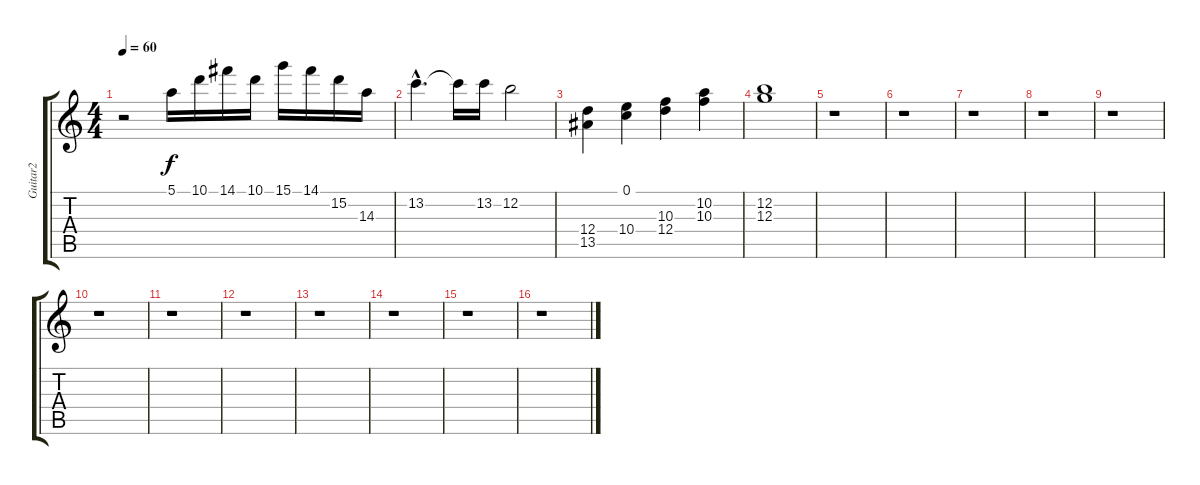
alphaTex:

\track ("Guitar2" "Guitar2") {instrument distortionguitar}
\staff {score tabs}
\tuning (E4 B3 G3 D3 A2 E2) {hide}
\ts (4 4)
\tempo 60
\clef g2
\ks c
r.2{dy f} 5.1.16 10.1.16 14.1.16 10.1.16 15.1.16 14.1.16 15.2.16 14.3.16 |
13.2{hac}.4{d} 13.2{t}.16 13.2.16 12.2.2 |
(12.4 13.5).4 (0.1 10.4).4 (10.3 12.4).4 (10.2 10.3).4 |
(12.2 12.3).1 |
r.1 |
r.1 |
r.1 |
r.1 |
r.1 |
r.1 |
r.1 |
r.1 |
r.1 |
r.1 |
r.1 |
r.1
